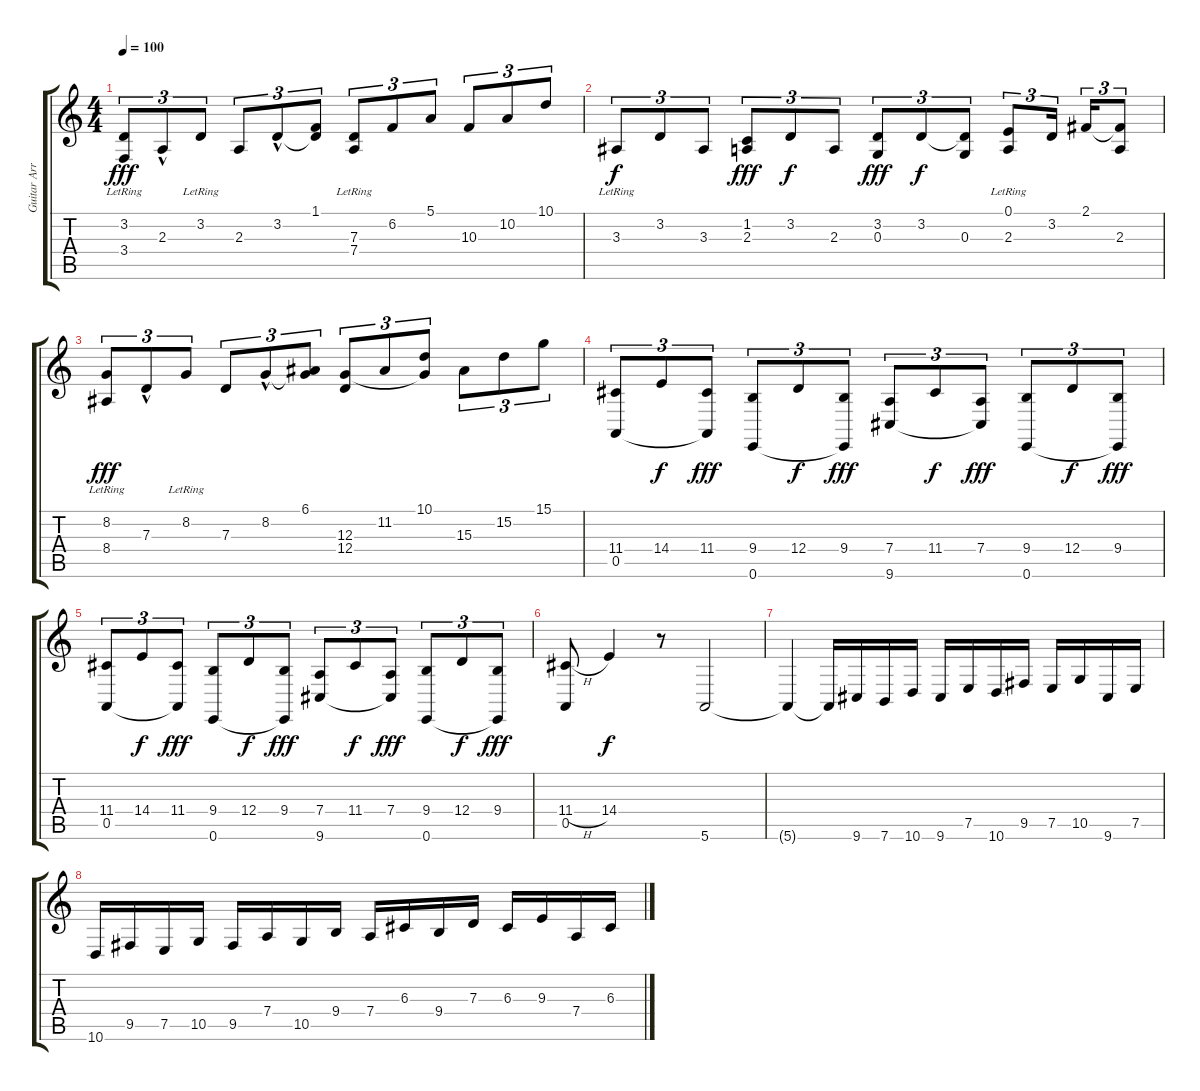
\track ("Guitar Arrangement" "Guitar Arr") {instrument violin}
\staff {score tabs}
\tuning (E4 B3 G3 D3 A2 E2) {hide}
\ts (4 4)
\tempo 100
\clef g2
\ks c
(3.2{lr} 3.4).8{tu (3 2) dy fff} 2.3{hac}.8{tu (3 2)} 3.2{lr}.8{tu (3 2)} 2.3.8{tu (3 2)} 3.2{hac}.8{tu (3 2)} (1.1 3.2{t}).8{tu (3 2)} (7.3 7.4{lr}).8{tu (3 2)} 6.2.8{tu (3 2)} 5.1.8{tu (3 2)} 10.3.8{tu (3 2)} 10.2.8{tu (3 2)} 10.1.8{tu (3 2)} |
3.3{lr}.8{tu (3 2) dy f} 3.2.8{tu (3 2)} 3.3.8{tu (3 2)} (1.2 2.3).8{tu (3 2) dy fff} 3.2.8{tu (3 2) dy f} 2.3.8{tu (3 2)} (3.2 0.3).8{tu (3 2) dy fff} 3.2.8{tu (3 2) dy f} (3.2{t} 0.3).8{tu (3 2)} (0.1{lr} 2.3).8{tu (3 2)} 3.2.16{tu (3 2)} 2.1.16{tu (3 2)} (2.1{t} 2.3).8{tu (3 2)} |
(8.2{lr} 8.4).8{tu (3 2) dy fff} 7.3{hac}.8{tu (3 2)} 8.2{lr}.8{tu (3 2)} 7.3.8{tu (3 2)} 8.2{hac}.8{tu (3 2)} (6.1 8.2{t}).8{tu (3 2)} (12.3 12.4).8{tu (3 2)} 11.2.8{tu (3 2)} (10.1 12.3{t}).8{tu (3 2)} 15.3.8{tu (3 2)} 15.2.8{tu (3 2)} 15.1.8{tu (3 2)} |
(11.4 0.5).8{tu (3 2)} 14.4.8{tu (3 2) dy f} (11.4 0.5{t}).8{tu (3 2) dy fff} (9.4 0.6).8{tu (3 2)} 12.4.8{tu (3 2) dy f} (9.4 0.6{t}).8{tu (3 2) dy fff} (7.4 9.6).8{tu (3 2)} 11.4.8{tu (3 2) dy f} (7.4 9.6{t}).8{tu (3 2) dy fff} (9.4 0.6).8{tu (3 2)} 12.4.8{tu (3 2) dy f} (9.4 0.6{t}).8{tu (3 2) dy fff} |
(11.4 0.5).8{tu (3 2)} 14.4.8{tu (3 2) dy f} (11.4 0.5{t}).8{tu (3 2) dy fff} (9.4 0.6).8{tu (3 2)} 12.4.8{tu (3 2) dy f} (9.4 0.6{t}).8{tu (3 2) dy fff} (7.4 9.6).8{tu (3 2)} 11.4.8{tu (3 2) dy f} (7.4 9.6{t}).8{tu (3 2) dy fff} (9.4 0.6).8{tu (3 2)} 12.4.8{tu (3 2) dy f} (9.4 0.6{t}).8{tu (3 2) dy fff} |
(11.4{h} 0.5).8 14.4.4{dy f} r.8 5.6.2 |
5.6{t}.4 5.6{t}.16 9.6.16 7.6.16 10.6.16 9.6.16 7.5.16 10.6.16 9.5.16 7.5.16 10.5.16 9.6.16 7.5.16 |
10.6.16 9.5.16 7.5.16 10.5.16 9.5.16 7.4.16 10.5.16 9.4.16 7.4.16 6.3.16 9.4.16 7.3.16 6.3.16 9.3.16 7.4.16 6.3.16
